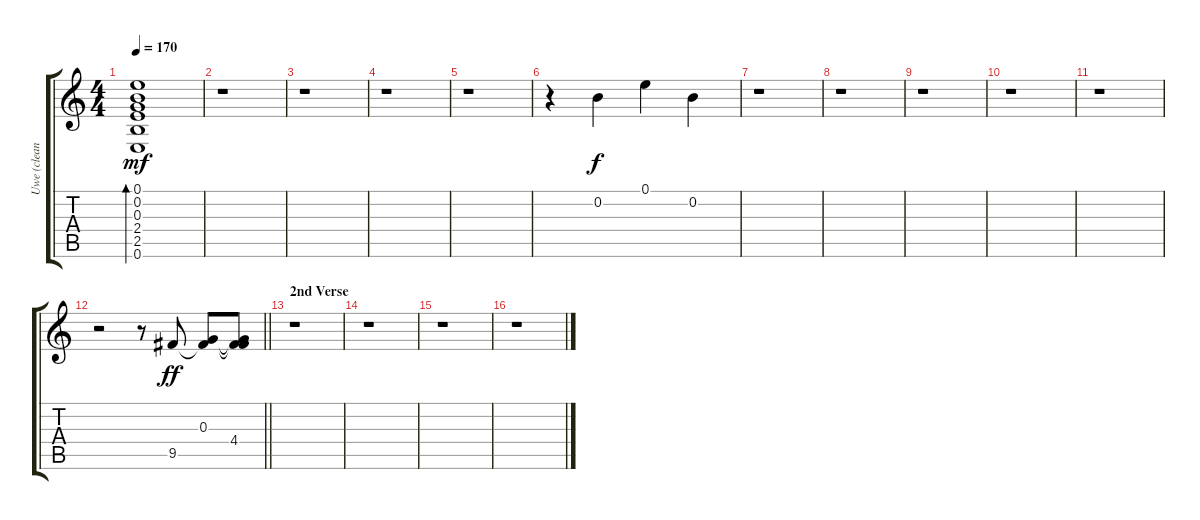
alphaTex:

\track ("Uwe (clean)" "Uwe (clean") {instrument electricguitarclean}
\staff {score tabs}
\tuning (E4 B3 G3 D3 A2 E2) {hide}
\ts (4 4)
\tempo 170
\clef g2
\ks c
(0.1 0.2 0.3 2.4 2.5 0.6).1{bd 240 dy mf} |
r.1 |
r.1 |
r.1 |
r.1 |
r.4 0.2.4{dy f} 0.1.4 0.2.4 |
r.1 |
r.1 |
r.1 |
r.1 |
r.1 |
\barLineRight lightlight
r.2 r.8 9.5.8{dy ff} (0.3 9.5{t}).8 (0.3{t} 4.4 9.5{t}).8 |
\section ("" "2nd Verse")
r.1 |
r.1 |
r.1 |
r.1
